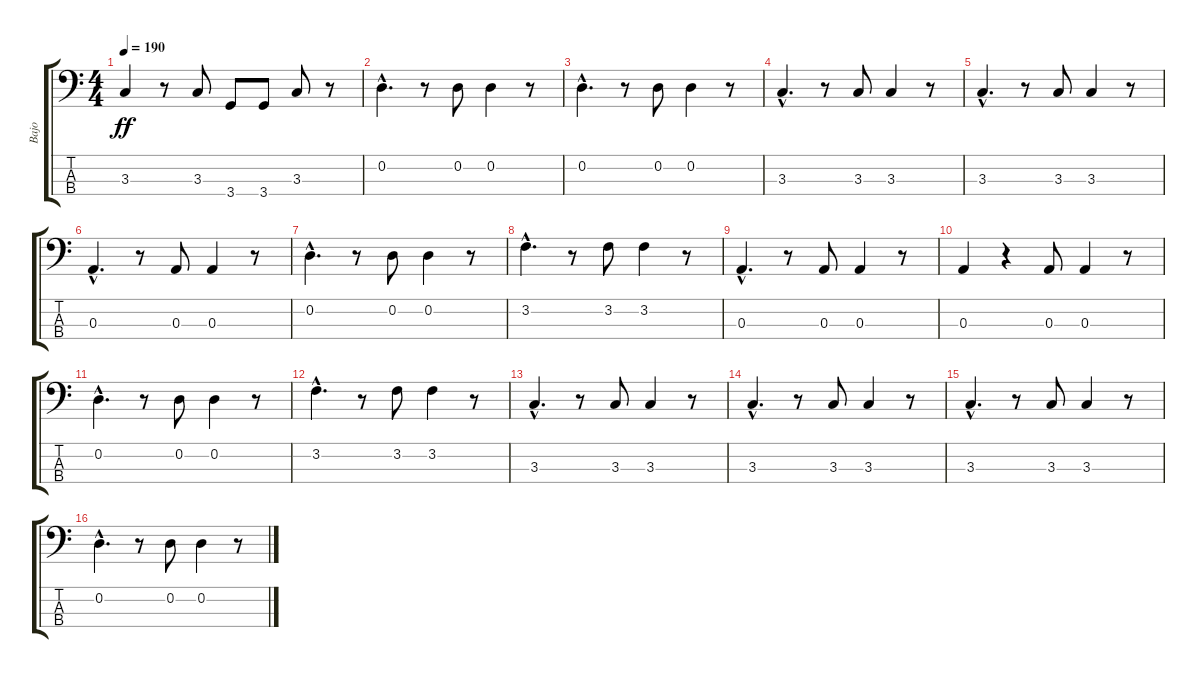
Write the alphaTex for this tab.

\track ("Bajo" "Bajo") {instrument electricbasspick}
\staff {score tabs}
\tuning (G2 D2 A1 E1) {hide}
\ts (4 4)
\tempo 190
\clef f4
\ks c
3.3.4{dy ff} r.8 3.3.8 3.4.8 3.4.8 3.3.8 r.8 |
0.2{hac}.4{d} r.8 0.2.8 0.2.4 r.8 |
0.2{hac}.4{d} r.8 0.2.8 0.2.4 r.8 |
3.3{hac}.4{d} r.8 3.3.8 3.3.4 r.8 |
3.3{hac}.4{d} r.8 3.3.8 3.3.4 r.8 |
0.3{hac}.4{d} r.8 0.3.8 0.3.4 r.8 |
0.2{hac}.4{d} r.8 0.2.8 0.2.4 r.8 |
3.2{hac}.4{d} r.8 3.2.8 3.2.4 r.8 |
0.3{hac}.4{d} r.8 0.3.8 0.3.4 r.8 |
0.3.4 r.4 0.3.8 0.3.4 r.8 |
0.2{hac}.4{d} r.8 0.2.8 0.2.4 r.8 |
3.2{hac}.4{d} r.8 3.2.8 3.2.4 r.8 |
3.3{hac}.4{d} r.8 3.3.8 3.3.4 r.8 |
3.3{hac}.4{d} r.8 3.3.8 3.3.4 r.8 |
3.3{hac}.4{d} r.8 3.3.8 3.3.4 r.8 |
0.2{hac}.4{d} r.8 0.2.8 0.2.4 r.8
